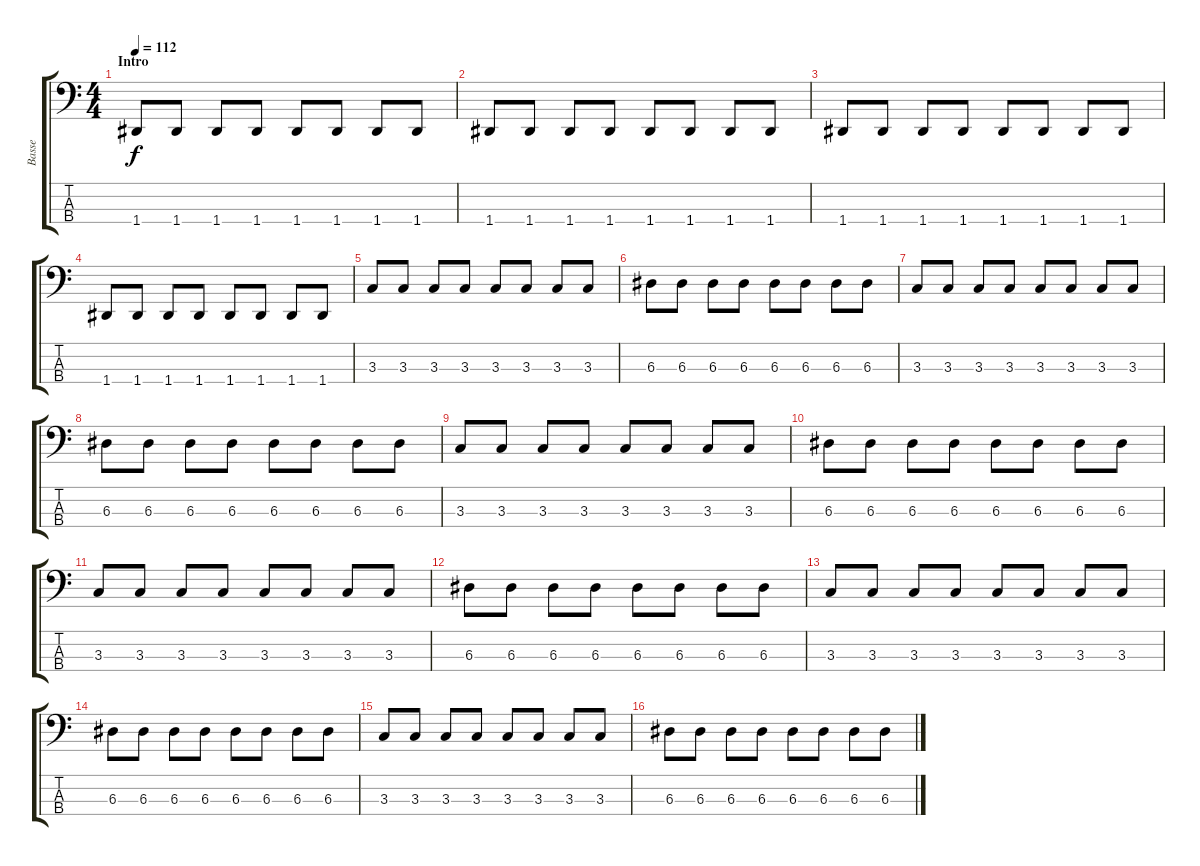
\track ("Basse" "Basse") {instrument electricbassfinger}
\staff {score tabs}
\tuning (G2 D2 A1 D1) {hide}
\ts (4 4)
\section ("" "Intro")
\tempo 112
\clef f4
\ks c
1.4.8{dy f volume 1 instrument electricbassfinger} 1.4.8 1.4.8{volume 2} 1.4.8 1.4.8{volume 3} 1.4.8 1.4.8{volume 4} 1.4.8 |
1.4.8{volume 5} 1.4.8 1.4.8{volume 6} 1.4.8 1.4.8{volume 7} 1.4.8 1.4.8{volume 8} 1.4.8 |
1.4.8{volume 9} 1.4.8 1.4.8{volume 10} 1.4.8 1.4.8{volume 11} 1.4.8 1.4.8{volume 12} 1.4.8 |
1.4.8{volume 13} 1.4.8 1.4.8{volume 14} 1.4.8 1.4.8{volume 15} 1.4.8 1.4.8{volume 16} 1.4.8 |
3.3.8 3.3.8 3.3.8 3.3.8 3.3.8 3.3.8 3.3.8 3.3.8 |
6.3.8 6.3.8 6.3.8 6.3.8 6.3.8 6.3.8 6.3.8 6.3.8 |
3.3.8 3.3.8 3.3.8 3.3.8 3.3.8 3.3.8 3.3.8 3.3.8 |
6.3.8 6.3.8 6.3.8 6.3.8 6.3.8 6.3.8 6.3.8 6.3.8 |
3.3.8 3.3.8 3.3.8 3.3.8 3.3.8 3.3.8 3.3.8 3.3.8 |
6.3.8 6.3.8 6.3.8 6.3.8 6.3.8 6.3.8 6.3.8 6.3.8 |
3.3.8 3.3.8 3.3.8 3.3.8 3.3.8 3.3.8 3.3.8 3.3.8 |
6.3.8 6.3.8 6.3.8 6.3.8 6.3.8 6.3.8 6.3.8 6.3.8 |
3.3.8 3.3.8 3.3.8 3.3.8 3.3.8 3.3.8 3.3.8 3.3.8 |
6.3.8 6.3.8 6.3.8 6.3.8 6.3.8 6.3.8 6.3.8 6.3.8 |
3.3.8 3.3.8 3.3.8 3.3.8 3.3.8 3.3.8 3.3.8 3.3.8 |
6.3.8 6.3.8 6.3.8 6.3.8 6.3.8 6.3.8 6.3.8 6.3.8
